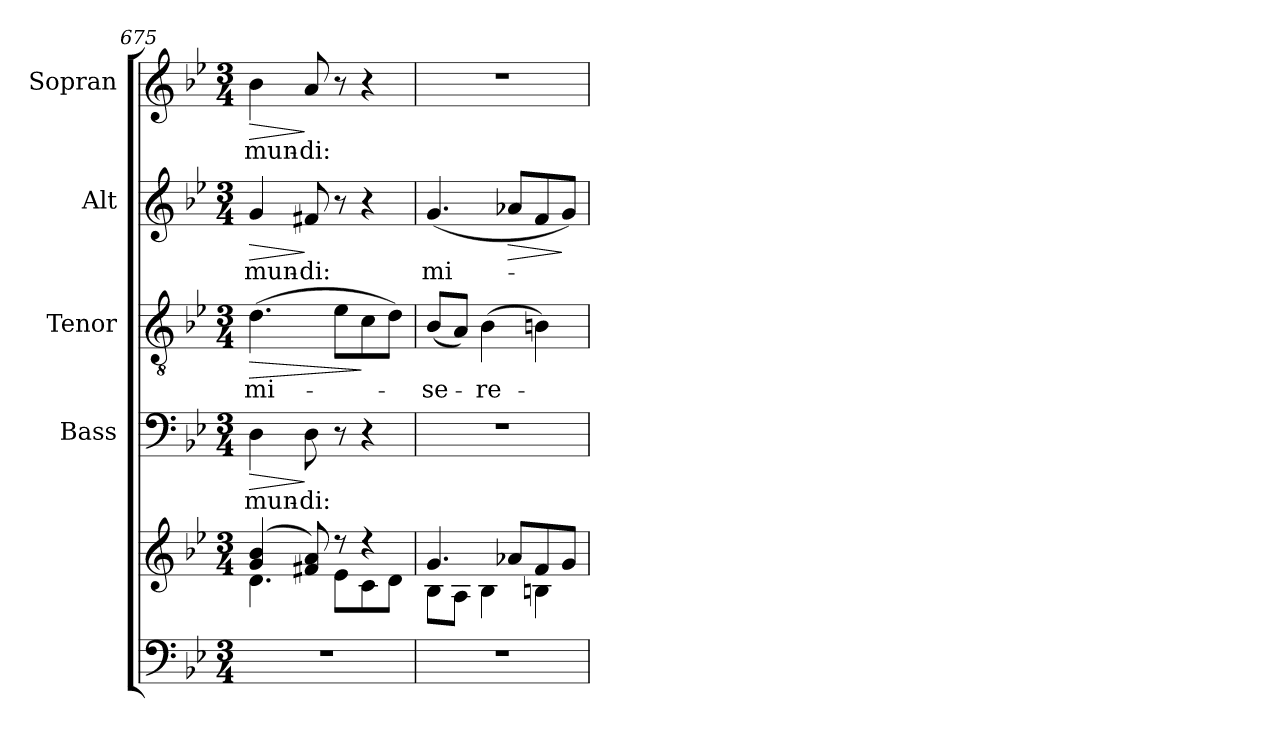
**kern	**kern	**kern	**text	**dynam	**kern	**text	**dynam	**kern	**text	**dynam	**kern	**text	**dynam
*part5	*part5	*part4	*part4	*part4	*part3	*part3	*part3	*part2	*part2	*part2	*part1	*part1	*part1
*staff6	*staff5	*staff4	*staff4	*staff4	*staff3	*staff3	*staff3	*staff2	*staff2	*staff2	*staff1	*staff1	*staff1
*	*	*I"Bass	*	*	*I"Tenor	*	*	*I"Alt	*	*	*I"Sopran	*	*
*	*	*I'B.	*	*	*I'T.	*	*	*I'A.	*	*	*I'S.	*	*
*clefF4	*clefG2	*clefF4	*	*	*clefGv2	*	*	*clefG2	*	*	*clefG2	*	*
*k[b-e-]	*k[b-e-]	*k[b-e-]	*	*	*k[b-e-]	*	*	*k[b-e-]	*	*	*k[b-e-]	*	*
*B-:	*B-:	*B-:	*	*	*B-:	*	*	*B-:	*	*	*B-:	*	*
*M3/4	*M3/4	*M3/4	*	*	*M3/4	*	*	*M3/4	*	*	*M3/4	*	*
=675	=675	=675	=675	=675	=675	=675	=675	=675	=675	=675	=675	=675	=675
*	*^	*	*	*	*	*	*	*	*	*	*	*	*
!	!	!	!	!LO:LY:b	!LO:HP:b	!	!LO:LY:b	!LO:HP:b	!	!LO:LY:b	!LO:HP:b	!	!LO:LY:b	!LO:HP:b
2.r	(4g/ 4b-/	4.d\	4D\	mun-	>	(>4.d\	mi-	>	4g/	mun-	>	4b-\	mun-	>
!	!	!	!	!LO:LY:b	!	!	!	!	!	!LO:LY:b	!	!	!LO:LY:b	!
.	8f#X/ 8a/)	.	8D\	-di:	]	.	.	.	8f#X/	-di:	]	8a/	-di:	]
.	8rdd	8e-\L	8r	.	.	8e-\L	.	.	8r	.	.	8r	.	.
.	4rdd	8c\	4r	.	.	8c\	.	]	4r	.	.	4r	.	.
.	.	8d\J	.	.	.	8d\J)	.	.	.	.	.	.	.	.
=676	=676	=676	=676	=676	=676	=676	=676	=676	=676	=676	=676	=676	=676	=676
!	!	!	!	!	!	!	!LO:LY:b	!	!	!LO:LY:b	!	!	!	!
2.r	4.g/	8B-\L	2.r	.	.	(<8B-/L	-se-	.	(<4.g/	mi-	.	2.r	.	.
.	.	8A\J	.	.	.	8A/J)	.	.	.	.	.	.	.	.
!	!	!	!	!	!	!	!LO:LY:b	!	!	!	!	!	!	!
.	.	4B-\	.	.	.	(>4B-\	-re-	.	.	.	.	.	.	.
!	!	!	!	!	!	!	!	!	!	!	!LO:HP:b	!	!	!
.	8a-X/L	.	.	.	.	.	.	.	8a-X/L	.	>	.	.	.
.	8f/	4Bn\	.	.	.	4Bn\)	.	.	8f/	.	.	.	.	.
.	8g/J	.	.	.	.	.	.	.	8g/J)	.	]	.	.	.
*	*v	*v	*	*	*	*	*	*	*	*	*	*	*	*
=	=	=	=	=	=	=	=	=	=	=	=	=	=
*-	*-	*-	*-	*-	*-	*-	*-	*-	*-	*-	*-	*-	*-
